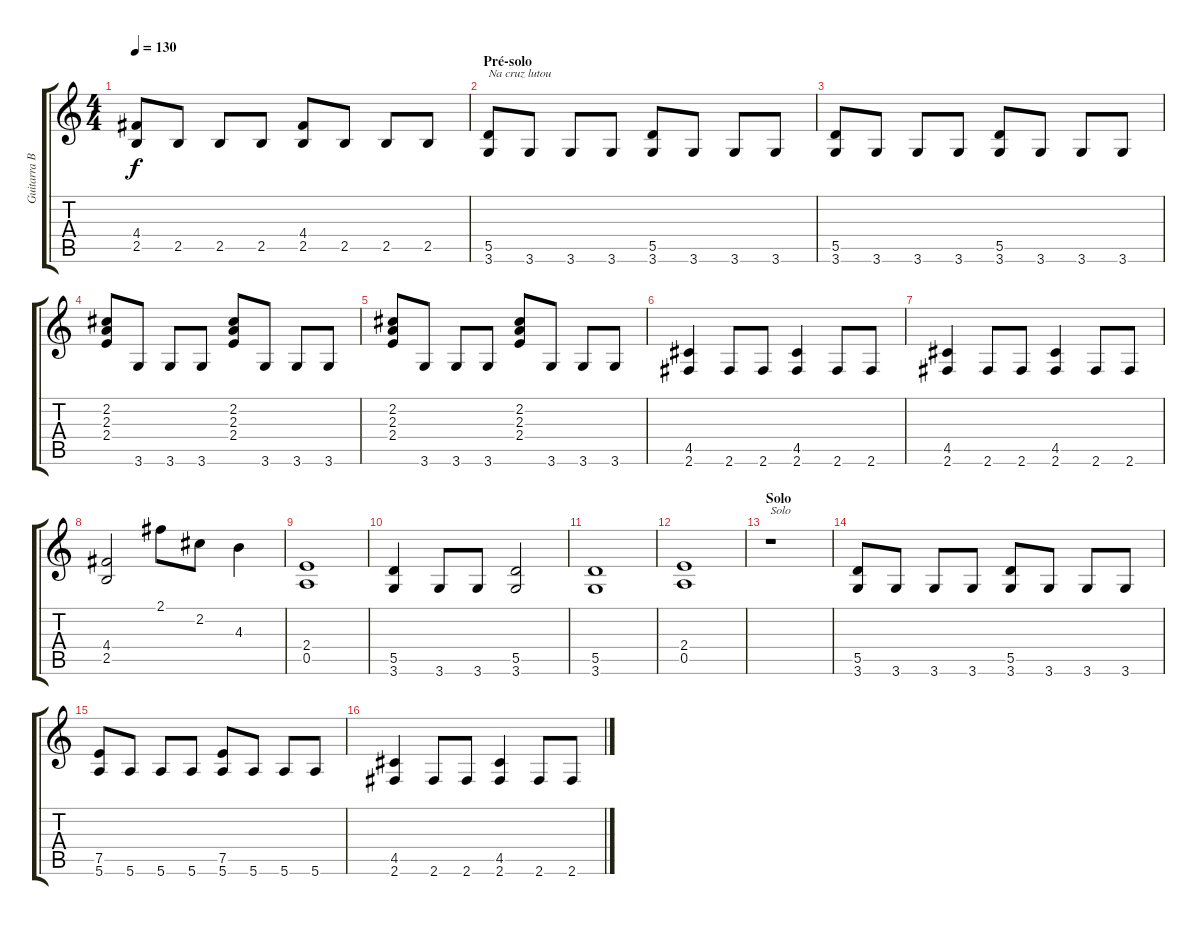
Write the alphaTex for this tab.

\track ("Guitarra Base" "Guitarra B") {instrument overdrivenguitar}
\staff {score tabs}
\tuning (E4 B3 G3 D3 A2 E2) {hide}
\ts (4 4)
\tempo 130
\clef g2
\ks c
(4.4 2.5).8{dy f} 2.5.8 2.5.8 2.5.8 (4.4 2.5).8 2.5.8 2.5.8 2.5.8 |
\section ("" "Pré-solo")
(5.5 3.6).8{txt "Na cruz lutou"} 3.6.8 3.6.8 3.6.8 (5.5 3.6).8 3.6.8 3.6.8 3.6.8 |
(5.5 3.6).8 3.6.8 3.6.8 3.6.8 (5.5 3.6).8 3.6.8 3.6.8 3.6.8 |
(2.2 2.3 2.4).8 3.6.8 3.6.8 3.6.8 (2.2 2.3 2.4).8 3.6.8 3.6.8 3.6.8 |
(2.2 2.3 2.4).8 3.6.8 3.6.8 3.6.8 (2.2 2.3 2.4).8 3.6.8 3.6.8 3.6.8 |
(4.5 2.6).4 2.6.8 2.6.8 (4.5 2.6).4 2.6.8 2.6.8 |
(4.5 2.6).4 2.6.8 2.6.8 (4.5 2.6).4 2.6.8 2.6.8 |
(4.4 2.5).2 2.1.8 2.2.8 4.3.4 |
(2.4 0.5).1 |
(5.5 3.6).4 3.6.8 3.6.8 (5.5 3.6).2 |
(5.5 3.6).1 |
(2.4 0.5).1 |
\section ("" "Solo")
r.1{txt "Solo"} |
(5.5 3.6).8 3.6.8 3.6.8 3.6.8 (5.5 3.6).8 3.6.8 3.6.8 3.6.8 |
(7.5 5.6).8 5.6.8 5.6.8 5.6.8 (7.5 5.6).8 5.6.8 5.6.8 5.6.8 |
(4.5 2.6).4 2.6.8 2.6.8 (4.5 2.6).4 2.6.8 2.6.8
